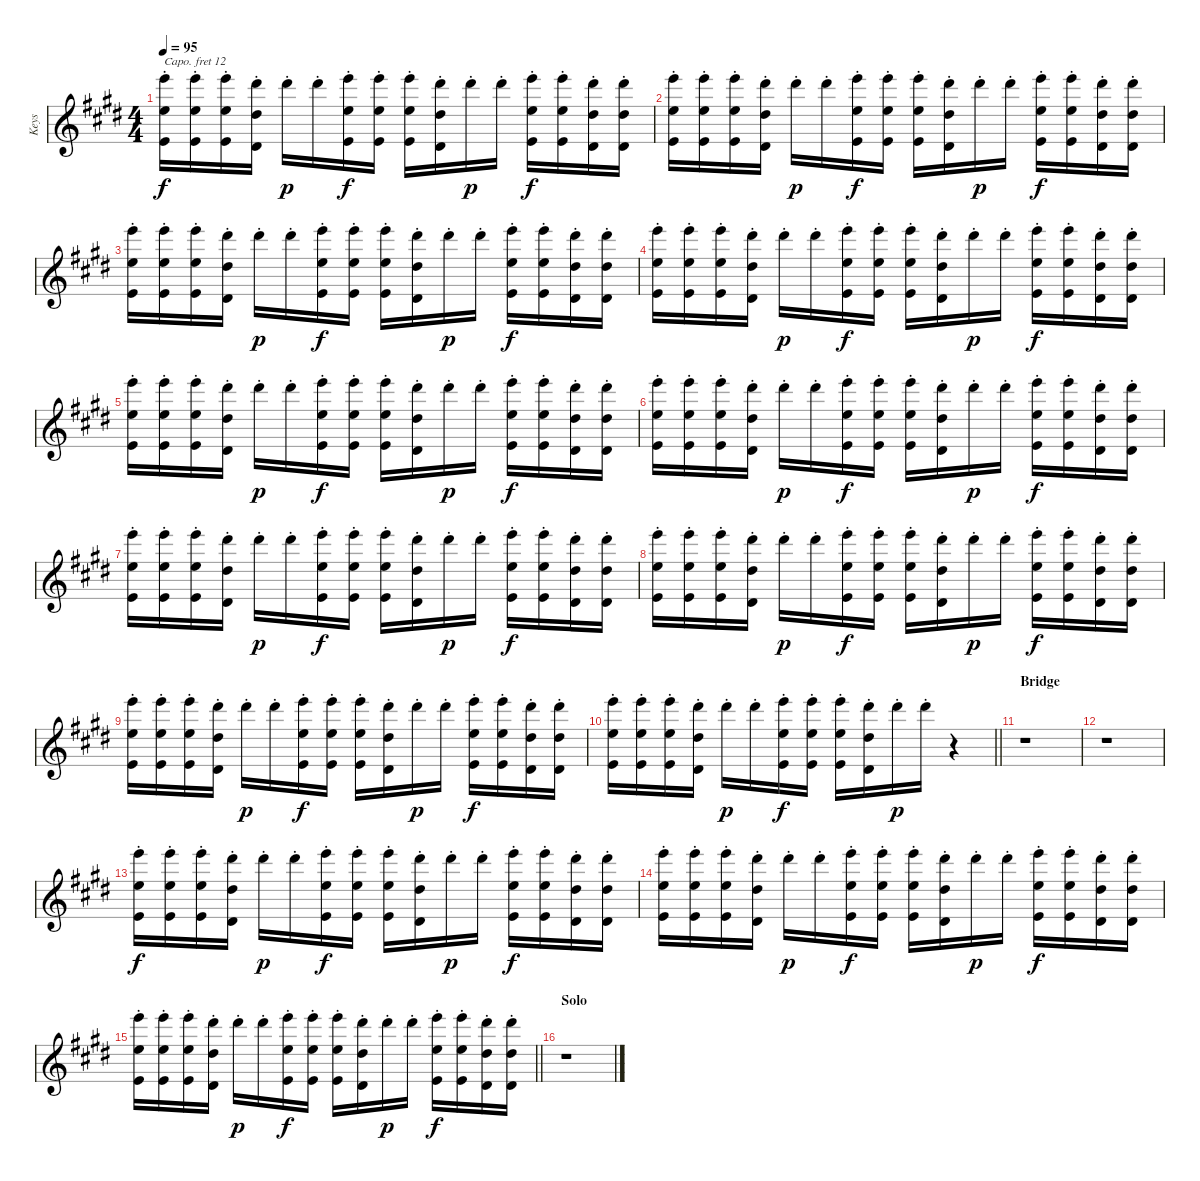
\track ("Keys" "Keys") {instrument lead1square}
\staff {score}
\capo 12
\tuning (Eb4 Bb3 Gb3 Db3 Ab2 Eb2) {hide}
\ts (4 4)
\tempo 95
\clef g2
\ks e
(13.1{st} 10.3{st} 13.6{st}).16{dy f} (13.1{st} 10.3{st} 13.6{st}).16 (13.1{st} 10.3{st} 13.6{st}).16 (12.1{st} 9.3{st} 12.6{st}).16 12.1{st}.16{dy p} 12.1{st}.16 (13.1{st} 10.3{st} 13.6{st}).16{dy f} (13.1{st} 10.3{st} 13.6{st}).16 (13.1{st} 10.3{st} 13.6{st}).16 (12.1{st} 9.3{st} 12.6{st}).16 12.1{st}.16{dy p} 12.1{st}.16 (13.1{st} 10.3{st} 13.6{st}).16{dy f} (13.1{st} 10.3{st} 13.6{st}).16 (12.1{st} 9.3{st} 12.6{st}).16 (12.1{st} 9.3{st} 12.6{st}).16 |
(13.1{st} 10.3{st} 13.6{st}).16 (13.1{st} 10.3{st} 13.6{st}).16 (13.1{st} 10.3{st} 13.6{st}).16 (12.1{st} 9.3{st} 12.6{st}).16 12.1{st}.16{dy p} 12.1{st}.16 (13.1{st} 10.3{st} 13.6{st}).16{dy f} (13.1{st} 10.3{st} 13.6{st}).16 (13.1{st} 10.3{st} 13.6{st}).16 (12.1{st} 9.3{st} 12.6{st}).16 12.1{st}.16{dy p} 12.1{st}.16 (13.1{st} 10.3{st} 13.6{st}).16{dy f} (13.1{st} 10.3{st} 13.6{st}).16 (12.1{st} 9.3{st} 12.6{st}).16 (12.1{st} 9.3{st} 12.6{st}).16 |
(13.1{st} 10.3{st} 13.6{st}).16 (13.1{st} 10.3{st} 13.6{st}).16 (13.1{st} 10.3{st} 13.6{st}).16 (12.1{st} 9.3{st} 12.6{st}).16 12.1{st}.16{dy p} 12.1{st}.16 (13.1{st} 10.3{st} 13.6{st}).16{dy f} (13.1{st} 10.3{st} 13.6{st}).16 (13.1{st} 10.3{st} 13.6{st}).16 (12.1{st} 9.3{st} 12.6{st}).16 12.1{st}.16{dy p} 12.1{st}.16 (13.1{st} 10.3{st} 13.6{st}).16{dy f} (13.1{st} 10.3{st} 13.6{st}).16 (12.1{st} 9.3{st} 12.6{st}).16 (12.1{st} 9.3{st} 12.6{st}).16 |
(13.1{st} 10.3{st} 13.6{st}).16 (13.1{st} 10.3{st} 13.6{st}).16 (13.1{st} 10.3{st} 13.6{st}).16 (12.1{st} 9.3{st} 12.6{st}).16 12.1{st}.16{dy p} 12.1{st}.16 (13.1{st} 10.3{st} 13.6{st}).16{dy f} (13.1{st} 10.3{st} 13.6{st}).16 (13.1{st} 10.3{st} 13.6{st}).16 (12.1{st} 9.3{st} 12.6{st}).16 12.1{st}.16{dy p} 12.1{st}.16 (13.1{st} 10.3{st} 13.6{st}).16{dy f} (13.1{st} 10.3{st} 13.6{st}).16 (12.1{st} 9.3{st} 12.6{st}).16 (12.1{st} 9.3{st} 12.6{st}).16 |
(13.1{st} 10.3{st} 13.6{st}).16 (13.1{st} 10.3{st} 13.6{st}).16 (13.1{st} 10.3{st} 13.6{st}).16 (12.1{st} 9.3{st} 12.6{st}).16 12.1{st}.16{dy p} 12.1{st}.16 (13.1{st} 10.3{st} 13.6{st}).16{dy f} (13.1{st} 10.3{st} 13.6{st}).16 (13.1{st} 10.3{st} 13.6{st}).16 (12.1{st} 9.3{st} 12.6{st}).16 12.1{st}.16{dy p} 12.1{st}.16 (13.1{st} 10.3{st} 13.6{st}).16{dy f} (13.1{st} 10.3{st} 13.6{st}).16 (12.1{st} 9.3{st} 12.6{st}).16 (12.1{st} 9.3{st} 12.6{st}).16 |
(13.1{st} 10.3{st} 13.6{st}).16 (13.1{st} 10.3{st} 13.6{st}).16 (13.1{st} 10.3{st} 13.6{st}).16 (12.1{st} 9.3{st} 12.6{st}).16 12.1{st}.16{dy p} 12.1{st}.16 (13.1{st} 10.3{st} 13.6{st}).16{dy f} (13.1{st} 10.3{st} 13.6{st}).16 (13.1{st} 10.3{st} 13.6{st}).16 (12.1{st} 9.3{st} 12.6{st}).16 12.1{st}.16{dy p} 12.1{st}.16 (13.1{st} 10.3{st} 13.6{st}).16{dy f} (13.1{st} 10.3{st} 13.6{st}).16 (12.1{st} 9.3{st} 12.6{st}).16 (12.1{st} 9.3{st} 12.6{st}).16 |
(13.1{st} 10.3{st} 13.6{st}).16 (13.1{st} 10.3{st} 13.6{st}).16 (13.1{st} 10.3{st} 13.6{st}).16 (12.1{st} 9.3{st} 12.6{st}).16 12.1{st}.16{dy p} 12.1{st}.16 (13.1{st} 10.3{st} 13.6{st}).16{dy f} (13.1{st} 10.3{st} 13.6{st}).16 (13.1{st} 10.3{st} 13.6{st}).16 (12.1{st} 9.3{st} 12.6{st}).16 12.1{st}.16{dy p} 12.1{st}.16 (13.1{st} 10.3{st} 13.6{st}).16{dy f} (13.1{st} 10.3{st} 13.6{st}).16 (12.1{st} 9.3{st} 12.6{st}).16 (12.1{st} 9.3{st} 12.6{st}).16 |
(13.1{st} 10.3{st} 13.6{st}).16 (13.1{st} 10.3{st} 13.6{st}).16 (13.1{st} 10.3{st} 13.6{st}).16 (12.1{st} 9.3{st} 12.6{st}).16 12.1{st}.16{dy p} 12.1{st}.16 (13.1{st} 10.3{st} 13.6{st}).16{dy f} (13.1{st} 10.3{st} 13.6{st}).16 (13.1{st} 10.3{st} 13.6{st}).16 (12.1{st} 9.3{st} 12.6{st}).16 12.1{st}.16{dy p} 12.1{st}.16 (13.1{st} 10.3{st} 13.6{st}).16{dy f} (13.1{st} 10.3{st} 13.6{st}).16 (12.1{st} 9.3{st} 12.6{st}).16 (12.1{st} 9.3{st} 12.6{st}).16 |
(13.1{st} 10.3{st} 13.6{st}).16 (13.1{st} 10.3{st} 13.6{st}).16 (13.1{st} 10.3{st} 13.6{st}).16 (12.1{st} 9.3{st} 12.6{st}).16 12.1{st}.16{dy p} 12.1{st}.16 (13.1{st} 10.3{st} 13.6{st}).16{dy f} (13.1{st} 10.3{st} 13.6{st}).16 (13.1{st} 10.3{st} 13.6{st}).16 (12.1{st} 9.3{st} 12.6{st}).16 12.1{st}.16{dy p} 12.1{st}.16 (13.1{st} 10.3{st} 13.6{st}).16{dy f} (13.1{st} 10.3{st} 13.6{st}).16 (12.1{st} 9.3{st} 12.6{st}).16 (12.1{st} 9.3{st} 12.6{st}).16 |
\barLineRight lightlight
(13.1{st} 10.3{st} 13.6{st}).16 (13.1{st} 10.3{st} 13.6{st}).16 (13.1{st} 10.3{st} 13.6{st}).16 (12.1{st} 9.3{st} 12.6{st}).16 12.1{st}.16{dy p} 12.1{st}.16 (13.1{st} 10.3{st} 13.6{st}).16{dy f} (13.1{st} 10.3{st} 13.6{st}).16 (13.1{st} 10.3{st} 13.6{st}).16 (12.1{st} 9.3{st} 12.6{st}).16 12.1{st}.16{dy p} 12.1{st}.16 r.4{volume 3} |
\section ("" "Bridge")
r.1 |
r.1 |
(13.1{st} 10.3{st} 13.6{st}).16{dy f volume 13} (13.1{st} 10.3{st} 13.6{st}).16 (13.1{st} 10.3{st} 13.6{st}).16 (12.1{st} 9.3{st} 12.6{st}).16 12.1{st}.16{dy p} 12.1{st}.16 (13.1{st} 10.3{st} 13.6{st}).16{dy f} (13.1{st} 10.3{st} 13.6{st}).16 (13.1{st} 10.3{st} 13.6{st}).16 (12.1{st} 9.3{st} 12.6{st}).16 12.1{st}.16{dy p} 12.1{st}.16 (13.1{st} 10.3{st} 13.6{st}).16{dy f} (13.1{st} 10.3{st} 13.6{st}).16 (12.1{st} 9.3{st} 12.6{st}).16 (12.1{st} 9.3{st} 12.6{st}).16 |
(13.1{st} 10.3{st} 13.6{st}).16 (13.1{st} 10.3{st} 13.6{st}).16 (13.1{st} 10.3{st} 13.6{st}).16 (12.1{st} 9.3{st} 12.6{st}).16 12.1{st}.16{dy p} 12.1{st}.16 (13.1{st} 10.3{st} 13.6{st}).16{dy f} (13.1{st} 10.3{st} 13.6{st}).16 (13.1{st} 10.3{st} 13.6{st}).16 (12.1{st} 9.3{st} 12.6{st}).16 12.1{st}.16{dy p} 12.1{st}.16 (13.1{st} 10.3{st} 13.6{st}).16{dy f} (13.1{st} 10.3{st} 13.6{st}).16 (12.1{st} 9.3{st} 12.6{st}).16 (12.1{st} 9.3{st} 12.6{st}).16 |
\barLineRight lightlight
(13.1{st} 10.3{st} 13.6{st}).16 (13.1{st} 10.3{st} 13.6{st}).16 (13.1{st} 10.3{st} 13.6{st}).16 (12.1{st} 9.3{st} 12.6{st}).16 12.1{st}.16{dy p} 12.1{st}.16 (13.1{st} 10.3{st} 13.6{st}).16{dy f} (13.1{st} 10.3{st} 13.6{st}).16 (13.1{st} 10.3{st} 13.6{st}).16 (12.1{st} 9.3{st} 12.6{st}).16 12.1{st}.16{dy p} 12.1{st}.16 (13.1{st} 10.3{st} 13.6{st}).16{dy f} (13.1{st} 10.3{st} 13.6{st}).16 (12.1{st} 9.3{st} 12.6{st}).16 (12.1{st} 9.3{st} 12.6{st}).16 |
\section ("" "Solo")
r.1
